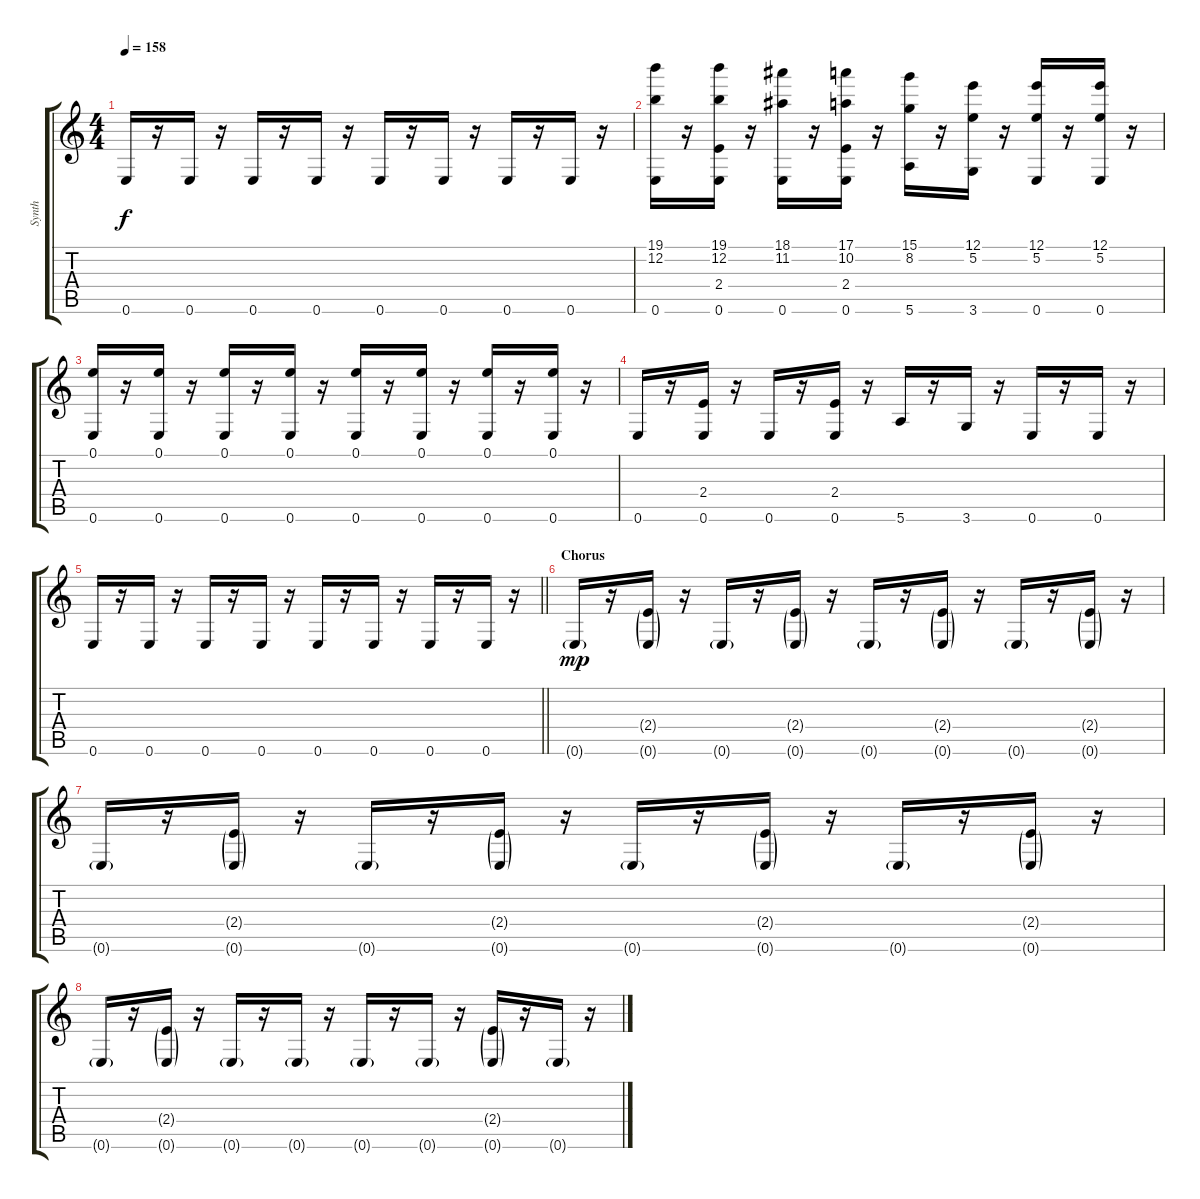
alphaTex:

\track ("Synth" "Synth") {instrument synthbass1}
\staff {score tabs}
\tuning (E4 B3 G3 D3 A2 E2) {hide}
\ts (4 4)
\tempo 158
\clef g2
\ks c
0.6.16{dy f} r.16 0.6.16 r.16 0.6.16 r.16 0.6.16 r.16 0.6.16 r.16 0.6.16 r.16 0.6.16 r.16 0.6.16 r.16 |
(19.1 12.2 0.6).16 r.16 (19.1 12.2 2.4 0.6).16 r.16 (18.1 11.2 0.6).16 r.16 (17.1 10.2 2.4 0.6).16 r.16 (15.1 8.2 5.6).16 r.16 (12.1 5.2 3.6).16 r.16 (12.1 5.2 0.6).16 r.16 (12.1 5.2 0.6).16 r.16 |
(0.1 0.6).16 r.16 (0.1 0.6).16 r.16 (0.1 0.6).16 r.16 (0.1 0.6).16 r.16 (0.1 0.6).16 r.16 (0.1 0.6).16 r.16 (0.1 0.6).16 r.16 (0.1 0.6).16 r.16 |
0.6.16 r.16 (2.4 0.6).16 r.16 0.6.16 r.16 (2.4 0.6).16 r.16 5.6.16 r.16 3.6.16 r.16 0.6.16 r.16 0.6.16 r.16 |
\barLineRight lightlight
0.6.16 r.16 0.6.16 r.16 0.6.16 r.16 0.6.16 r.16 0.6.16 r.16 0.6.16 r.16 0.6.16 r.16 0.6.16 r.16 |
\section ("" "Chorus")
0.6{g}.16{dy mp} r.16 (2.4{g} 0.6{g}).16 r.16 0.6{g}.16 r.16 (2.4{g} 0.6{g}).16 r.16 0.6{g}.16 r.16 (2.4{g} 0.6{g}).16 r.16 0.6{g}.16 r.16 (2.4{g} 0.6{g}).16 r.16 |
0.6{g}.16 r.16 (2.4{g} 0.6{g}).16 r.16 0.6{g}.16 r.16 (2.4{g} 0.6{g}).16 r.16 0.6{g}.16 r.16 (2.4{g} 0.6{g}).16 r.16 0.6{g}.16 r.16 (2.4{g} 0.6{g}).16 r.16 |
0.6{g}.16 r.16 (2.4{g} 0.6{g}).16 r.16 0.6{g}.16 r.16 0.6{g}.16 r.16 0.6{g}.16 r.16 0.6{g}.16 r.16 (2.4{g} 0.6{g}).16 r.16 0.6{g}.16 r.16
